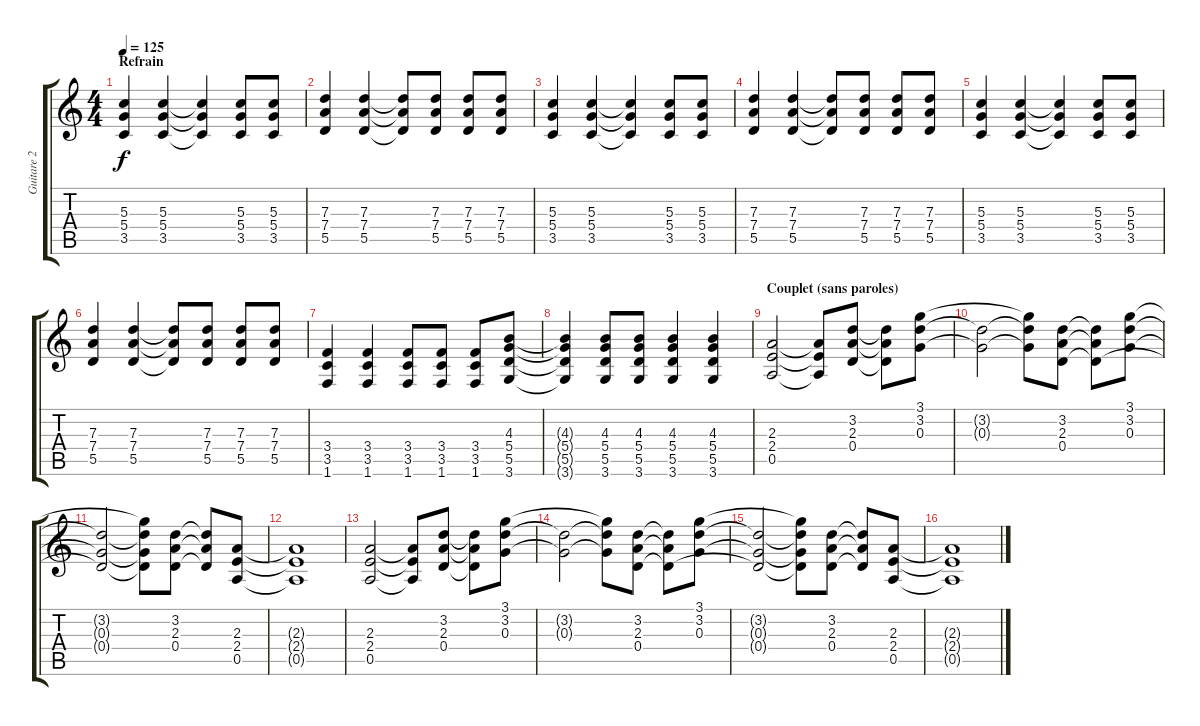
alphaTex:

\track ("Guitare 2" "Guitare 2") {instrument overdrivenguitar}
\staff {score tabs}
\tuning (E4 B3 G3 D3 A2 E2) {hide}
\ts (4 4)
\section ("" "Refrain")
\tempo 125
\clef g2
\ks c
(5.3 5.4 3.5).4{dy f} (5.3 5.4 3.5).4 (5.3{t} 5.4{t} 3.5{t}).4 (5.3 5.4 3.5).8 (5.3 5.4 3.5).8 |
(7.3 7.4 5.5).4 (7.3 7.4 5.5).4 (7.3{t} 7.4{t} 5.5{t}).8 (7.3 7.4 5.5).8 (7.3 7.4 5.5).8 (7.3 7.4 5.5).8 |
(5.3 5.4 3.5).4 (5.3 5.4 3.5).4 (5.3{t} 5.4{t} 3.5{t}).4 (5.3 5.4 3.5).8 (5.3 5.4 3.5).8 |
(7.3 7.4 5.5).4 (7.3 7.4 5.5).4 (7.3{t} 7.4{t} 5.5{t}).8 (7.3 7.4 5.5).8 (7.3 7.4 5.5).8 (7.3 7.4 5.5).8 |
(5.3 5.4 3.5).4 (5.3 5.4 3.5).4 (5.3{t} 5.4{t} 3.5{t}).4 (5.3 5.4 3.5).8 (5.3 5.4 3.5).8 |
(7.3 7.4 5.5).4 (7.3 7.4 5.5).4 (7.3{t} 7.4{t} 5.5{t}).8 (7.3 7.4 5.5).8 (7.3 7.4 5.5).8 (7.3 7.4 5.5).8 |
(3.4 3.5 1.6).4 (3.4 3.5 1.6).4 (3.4 3.5 1.6).8 (3.4 3.5 1.6).8 (3.4 3.5 1.6).8 (4.3 5.4 5.5 3.6).8 |
(4.3{t} 5.4{t} 5.5{t} 3.6{t}).4 (4.3 5.4 5.5 3.6).8 (4.3 5.4 5.5 3.6).8 (4.3 5.4 5.5 3.6).4 (4.3 5.4 5.5 3.6).4 |
\section ("" "Couplet (sans paroles)")
(2.3 2.4 0.5).2 (2.3{t} 2.4{t} 0.5{t}).8 (3.2 2.3 0.4).8 (3.2{t} 2.3{t} 0.4{t}).8 (3.1 3.2 0.3).8 |
(3.2{t} 0.3{t}).2 (3.1{t} 3.2{t} 0.3{t}).8 (3.2 2.3 0.4).8 (3.2{t} 2.3{t} 0.4{t}).8 (3.1 3.2 0.3).8 |
(3.2{t} 0.3{t} 0.4{t}).2 (3.1{t} 3.2{t} 0.3{t} 0.4{t}).8 (3.2 2.3 0.4).8 (3.2{t} 2.3{t} 0.4{t}).8 (2.3 2.4 0.5).8 |
(2.3{t} 2.4{t} 0.5{t}).1 |
(2.3 2.4 0.5).2 (2.3{t} 2.4{t} 0.5{t}).8 (3.2 2.3 0.4).8 (3.2{t} 2.3{t} 0.4{t}).8 (3.1 3.2 0.3).8 |
(3.2{t} 0.3{t}).2 (3.1{t} 3.2{t} 0.3{t}).8 (3.2 2.3 0.4).8 (3.2{t} 2.3{t} 0.4{t}).8 (3.1 3.2 0.3).8 |
(3.2{t} 0.3{t} 0.4{t}).2 (3.1{t} 3.2{t} 0.3{t} 0.4{t}).8 (3.2 2.3 0.4).8 (3.2{t} 2.3{t} 0.4{t}).8 (2.3 2.4 0.5).8 |
(2.3{t} 2.4{t} 0.5{t}).1
